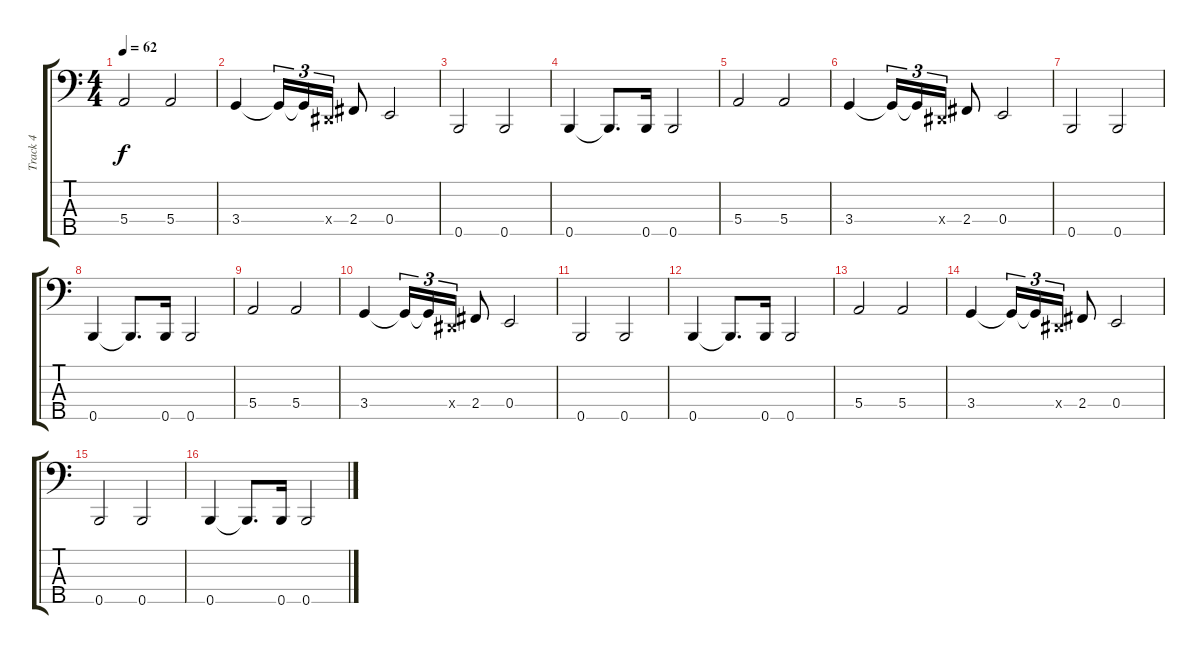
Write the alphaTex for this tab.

\track ("Track 4" "Track 4") {instrument electricbassfinger}
\staff {score tabs}
\tuning (G2 D2 A1 E1 B0) {hide}
\ts (4 4)
\tempo 62
\clef f4
\ks c
5.4.2{dy f} 5.4.2 |
3.4.4 3.4{t}.16{tu (3 2)} 3.4{t}.16{tu (3 2)} -1.4{x}.16{tu (3 2)} 2.4.8 0.4.2 |
0.5.2 0.5.2 |
0.5.4 0.5{t}.8{d} 0.5.16 0.5.2 |
5.4.2 5.4.2 |
3.4.4 3.4{t}.16{tu (3 2)} 3.4{t}.16{tu (3 2)} -1.4{x}.16{tu (3 2)} 2.4.8 0.4.2 |
0.5.2 0.5.2 |
0.5.4 0.5{t}.8{d} 0.5.16 0.5.2 |
5.4.2 5.4.2 |
3.4.4 3.4{t}.16{tu (3 2)} 3.4{t}.16{tu (3 2)} -1.4{x}.16{tu (3 2)} 2.4.8 0.4.2 |
0.5.2 0.5.2 |
0.5.4 0.5{t}.8{d} 0.5.16 0.5.2 |
5.4.2 5.4.2 |
3.4.4 3.4{t}.16{tu (3 2)} 3.4{t}.16{tu (3 2)} -1.4{x}.16{tu (3 2)} 2.4.8 0.4.2 |
0.5.2 0.5.2 |
0.5.4 0.5{t}.8{d} 0.5.16 0.5.2
